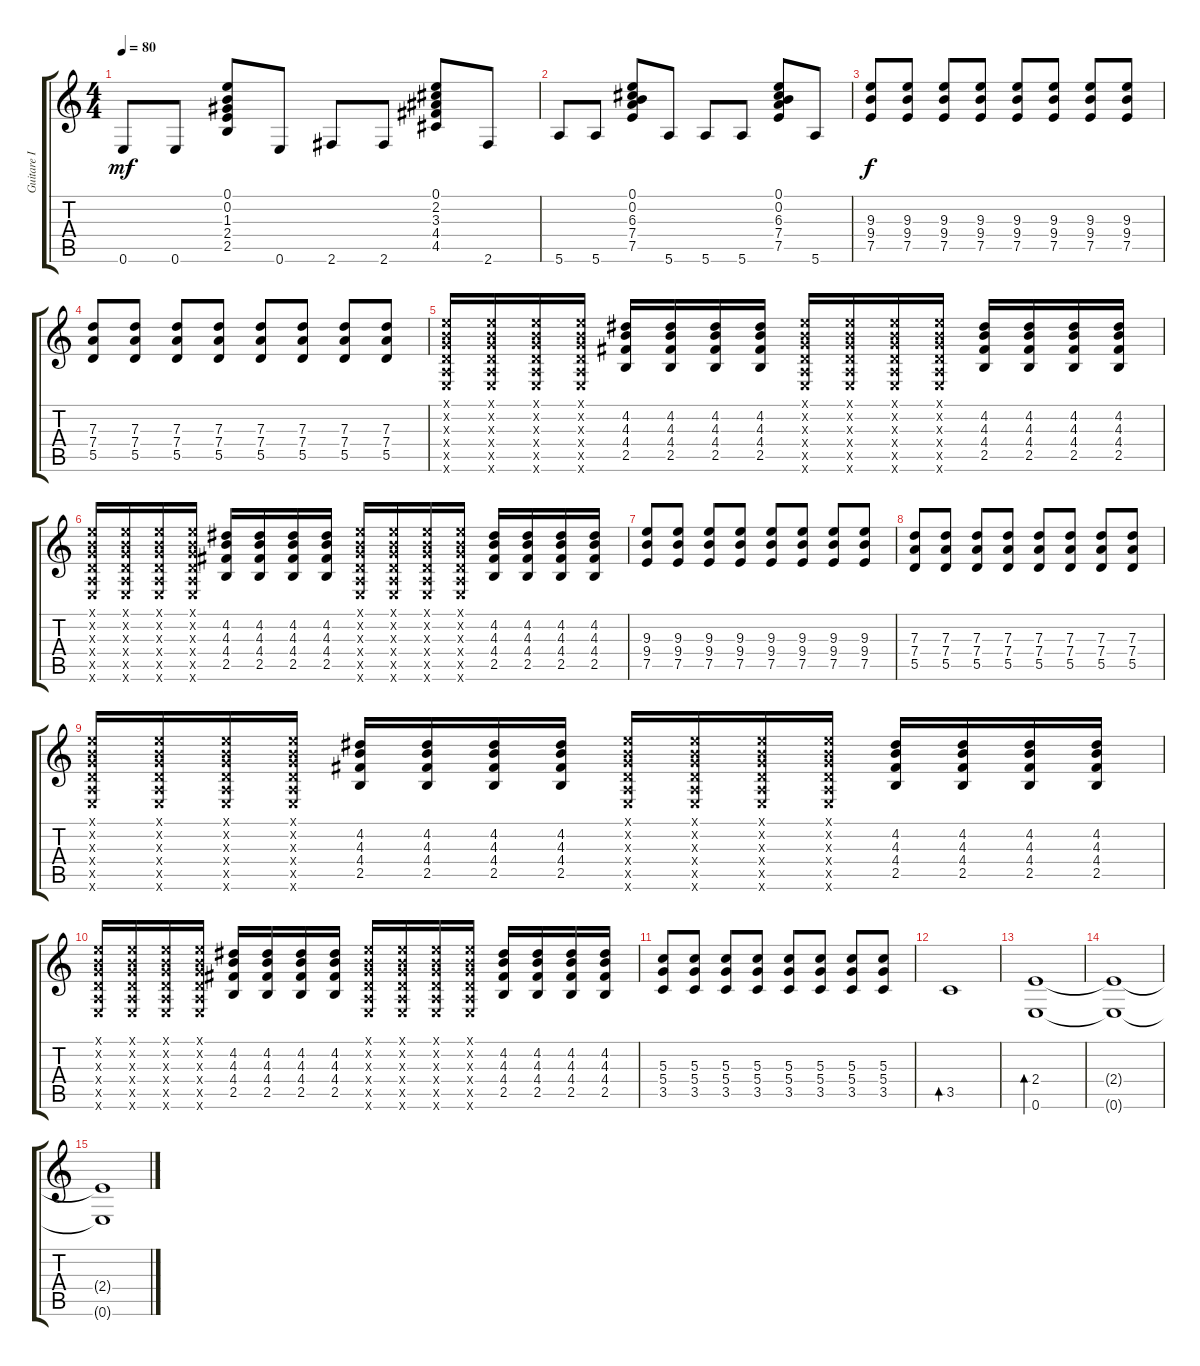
\track ("Guitare I" "Guitare I") {instrument overdrivenguitar}
\staff {score tabs}
\tuning (E4 B3 G3 D3 A2 E2) {hide}
\ts (4 4)
\tempo 80
\clef g2
\ks c
0.6.8{dy mf} 0.6.8 (0.1 0.2 1.3 2.4 2.5).8 0.6.8 2.6.8 2.6.8 (0.1 2.2 3.3 4.4 4.5).8 2.6.8 |
5.6.8 5.6.8 (0.1 0.2 6.3 7.4 7.5).8 5.6.8 5.6.8 5.6.8 (0.1 0.2 6.3 7.4 7.5).8 5.6.8 |
(9.3 9.4 7.5).8{dy f} (9.3 9.4 7.5).8 (9.3 9.4 7.5).8 (9.3 9.4 7.5).8 (9.3 9.4 7.5).8 (9.3 9.4 7.5).8 (9.3 9.4 7.5).8 (9.3 9.4 7.5).8 |
(7.3 7.4 5.5).8 (7.3 7.4 5.5).8 (7.3 7.4 5.5).8 (7.3 7.4 5.5).8 (7.3 7.4 5.5).8 (7.3 7.4 5.5).8 (7.3 7.4 5.5).8 (7.3 7.4 5.5).8 |
(0.1{x} 0.2{x} 0.3{x} 0.4{x} 0.5{x} 0.6{x}).16 (0.1{x} 0.2{x} 0.3{x} 0.4{x} 0.5{x} 0.6{x}).16 (0.1{x} 0.2{x} 0.3{x} 0.4{x} 0.5{x} 0.6{x}).16 (0.1{x} 0.2{x} 0.3{x} 0.4{x} 0.5{x} 0.6{x}).16 (4.2 4.3 4.4 2.5).16 (4.2 4.3 4.4 2.5).16 (4.2 4.3 4.4 2.5).16 (4.2 4.3 4.4 2.5).16 (0.1{x} 0.2{x} 0.3{x} 0.4{x} 0.5{x} 0.6{x}).16 (0.1{x} 0.2{x} 0.3{x} 0.4{x} 0.5{x} 0.6{x}).16 (0.1{x} 0.2{x} 0.3{x} 0.4{x} 0.5{x} 0.6{x}).16 (0.1{x} 0.2{x} 0.3{x} 0.4{x} 0.5{x} 0.6{x}).16 (4.2 4.3 4.4 2.5).16 (4.2 4.3 4.4 2.5).16 (4.2 4.3 4.4 2.5).16 (4.2 4.3 4.4 2.5).16 |
(0.1{x} 0.2{x} 0.3{x} 0.4{x} 0.5{x} 0.6{x}).16 (0.1{x} 0.2{x} 0.3{x} 0.4{x} 0.5{x} 0.6{x}).16 (0.1{x} 0.2{x} 0.3{x} 0.4{x} 0.5{x} 0.6{x}).16 (0.1{x} 0.2{x} 0.3{x} 0.4{x} 0.5{x} 0.6{x}).16 (4.2 4.3 4.4 2.5).16 (4.2 4.3 4.4 2.5).16 (4.2 4.3 4.4 2.5).16 (4.2 4.3 4.4 2.5).16 (0.1{x} 0.2{x} 0.3{x} 0.4{x} 0.5{x} 0.6{x}).16 (0.1{x} 0.2{x} 0.3{x} 0.4{x} 0.5{x} 0.6{x}).16 (0.1{x} 0.2{x} 0.3{x} 0.4{x} 0.5{x} 0.6{x}).16 (0.1{x} 0.2{x} 0.3{x} 0.4{x} 0.5{x} 0.6{x}).16 (4.2 4.3 4.4 2.5).16 (4.2 4.3 4.4 2.5).16 (4.2 4.3 4.4 2.5).16 (4.2 4.3 4.4 2.5).16 |
(9.3 9.4 7.5).8 (9.3 9.4 7.5).8 (9.3 9.4 7.5).8 (9.3 9.4 7.5).8 (9.3 9.4 7.5).8 (9.3 9.4 7.5).8 (9.3 9.4 7.5).8 (9.3 9.4 7.5).8 |
(7.3 7.4 5.5).8 (7.3 7.4 5.5).8 (7.3 7.4 5.5).8 (7.3 7.4 5.5).8 (7.3 7.4 5.5).8 (7.3 7.4 5.5).8 (7.3 7.4 5.5).8 (7.3 7.4 5.5).8 |
(0.1{x} 0.2{x} 0.3{x} 0.4{x} 0.5{x} 0.6{x}).16 (0.1{x} 0.2{x} 0.3{x} 0.4{x} 0.5{x} 0.6{x}).16 (0.1{x} 0.2{x} 0.3{x} 0.4{x} 0.5{x} 0.6{x}).16 (0.1{x} 0.2{x} 0.3{x} 0.4{x} 0.5{x} 0.6{x}).16 (4.2 4.3 4.4 2.5).16 (4.2 4.3 4.4 2.5).16 (4.2 4.3 4.4 2.5).16 (4.2 4.3 4.4 2.5).16 (0.1{x} 0.2{x} 0.3{x} 0.4{x} 0.5{x} 0.6{x}).16 (0.1{x} 0.2{x} 0.3{x} 0.4{x} 0.5{x} 0.6{x}).16 (0.1{x} 0.2{x} 0.3{x} 0.4{x} 0.5{x} 0.6{x}).16 (0.1{x} 0.2{x} 0.3{x} 0.4{x} 0.5{x} 0.6{x}).16 (4.2 4.3 4.4 2.5).16 (4.2 4.3 4.4 2.5).16 (4.2 4.3 4.4 2.5).16 (4.2 4.3 4.4 2.5).16 |
(0.1{x} 0.2{x} 0.3{x} 0.4{x} 0.5{x} 0.6{x}).16 (0.1{x} 0.2{x} 0.3{x} 0.4{x} 0.5{x} 0.6{x}).16 (0.1{x} 0.2{x} 0.3{x} 0.4{x} 0.5{x} 0.6{x}).16 (0.1{x} 0.2{x} 0.3{x} 0.4{x} 0.5{x} 0.6{x}).16 (4.2 4.3 4.4 2.5).16 (4.2 4.3 4.4 2.5).16 (4.2 4.3 4.4 2.5).16 (4.2 4.3 4.4 2.5).16 (0.1{x} 0.2{x} 0.3{x} 0.4{x} 0.5{x} 0.6{x}).16 (0.1{x} 0.2{x} 0.3{x} 0.4{x} 0.5{x} 0.6{x}).16 (0.1{x} 0.2{x} 0.3{x} 0.4{x} 0.5{x} 0.6{x}).16 (0.1{x} 0.2{x} 0.3{x} 0.4{x} 0.5{x} 0.6{x}).16 (4.2 4.3 4.4 2.5).16 (4.2 4.3 4.4 2.5).16 (4.2 4.3 4.4 2.5).16 (4.2 4.3 4.4 2.5).16 |
(5.3 5.4 3.5).8 (5.3 5.4 3.5).8 (5.3 5.4 3.5).8 (5.3 5.4 3.5).8 (5.3 5.4 3.5).8 (5.3 5.4 3.5).8 (5.3 5.4 3.5).8 (5.3 5.4 3.5).8 |
3.5.1{bd 240} |
(2.4 0.6).1{bd 240} |
(2.4{t} 0.6{t}).1{volume 9} |
(2.4{t} 0.6{t}).1{volume 7}
